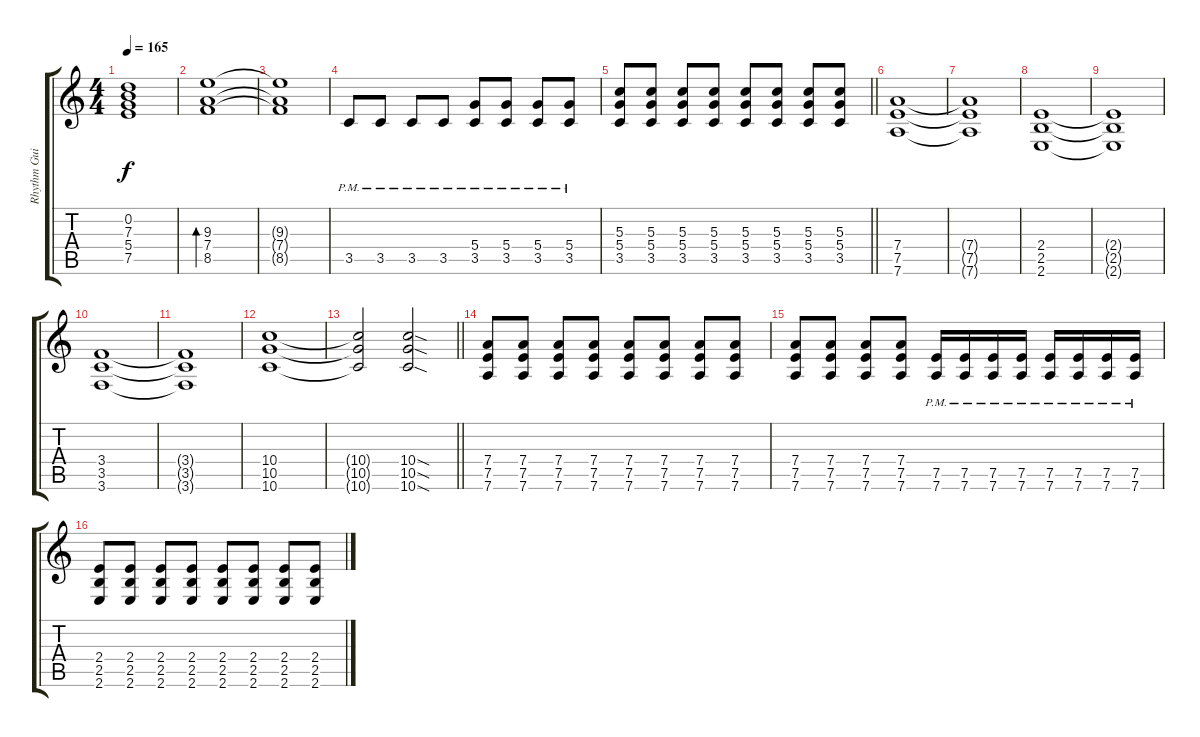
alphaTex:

\track ("Rhythm Guitar 1" "Rhythm Gui") {instrument distortionguitar}
\staff {score tabs}
\tuning (E4 B3 G3 D3 A2 D2) {hide}
\ts (4 4)
\tempo 165
\clef g2
\ks c
(0.2{t} 7.3{t} 5.4{t} 7.5{t}).1{dy f} |
(9.3 7.4 8.5).1{bd 480} |
(9.3{t} 7.4{t} 8.5{t}).1 |
3.5{pm}.8{volume 13 balance 0 instrument distortionguitar} 3.5{pm}.8 3.5{pm}.8 3.5{pm}.8 (5.4 3.5{pm}).8 (5.4 3.5{pm}).8 (5.4 3.5{pm}).8 (5.4 3.5{pm}).8 |
\barLineRight lightlight
(5.3 5.4 3.5).8 (5.3 5.4 3.5).8 (5.3 5.4 3.5).8 (5.3 5.4 3.5).8 (5.3 5.4 3.5).8 (5.3 5.4 3.5).8 (5.3 5.4 3.5).8 (5.3 5.4 3.5).8 |
\section ("" "")
(7.4 7.5 7.6).1 |
(7.4{t} 7.5{t} 7.6{t}).1 |
(2.4 2.5 2.6).1 |
(2.4{t} 2.5{t} 2.6{t}).1 |
(3.4 3.5 3.6).1 |
(3.4{t} 3.5{t} 3.6{t}).1 |
(10.4 10.5 10.6).1 |
\barLineRight lightlight
(10.4{t} 10.5{t} 10.6{t}).2 (10.4{sod} 10.5{sod} 10.6{sod}).2 |
\section ("" "")
(7.4 7.5 7.6).8 (7.4 7.5 7.6).8 (7.4 7.5 7.6).8 (7.4 7.5 7.6).8 (7.4 7.5 7.6).8 (7.4 7.5 7.6).8 (7.4 7.5 7.6).8 (7.4 7.5 7.6).8 |
(7.4 7.5 7.6).8 (7.4 7.5 7.6).8 (7.4 7.5 7.6).8 (7.4 7.5 7.6).8 (7.5{pm} 7.6{pm}).16 (7.5{pm} 7.6{pm}).16 (7.5{pm} 7.6{pm}).16 (7.5{pm} 7.6{pm}).16 (7.5{pm} 7.6{pm}).16 (7.5{pm} 7.6{pm}).16 (7.5{pm} 7.6{pm}).16 (7.5{pm} 7.6{pm}).16 |
(2.4 2.5 2.6).8 (2.4 2.5 2.6).8 (2.4 2.5 2.6).8 (2.4 2.5 2.6).8 (2.4 2.5 2.6).8 (2.4 2.5 2.6).8 (2.4 2.5 2.6).8 (2.4 2.5 2.6).8
